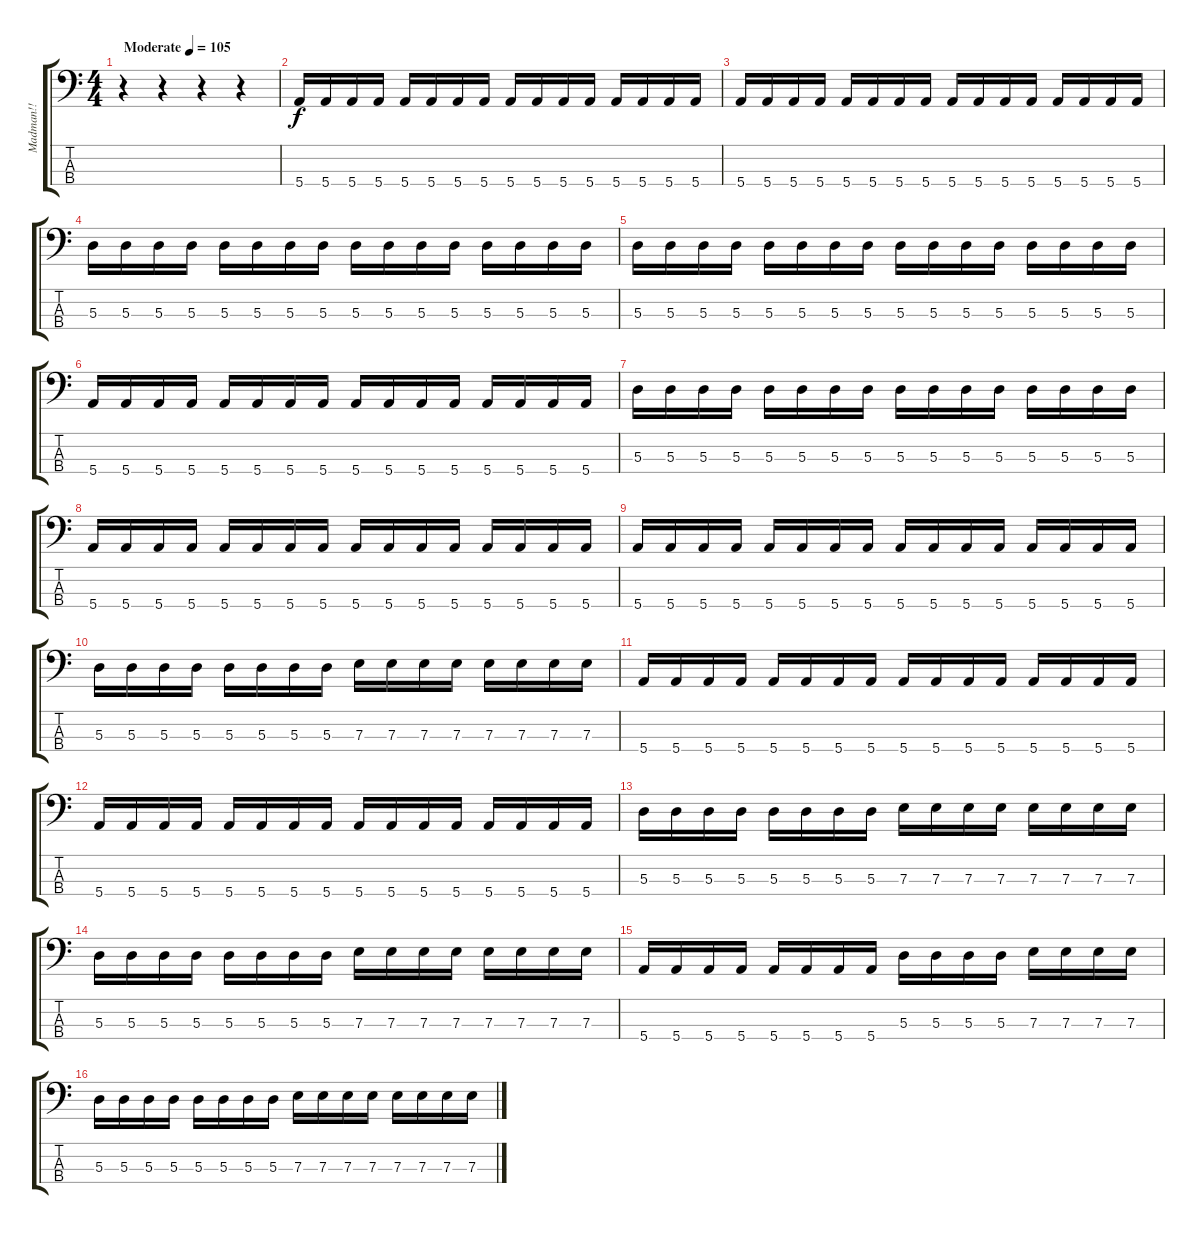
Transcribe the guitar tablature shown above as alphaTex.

\track ("Madman!!" "Madman!!") {instrument electricbasspick}
\staff {score tabs}
\tuning (G2 D2 A1 E1) {hide}
\ts (4 4)
\tempo (105 "Moderate")
\clef f4
\ks c
r.4{dy f instrument electricbasspick} r.4 r.4 r.4 |
5.4.16 5.4.16 5.4.16 5.4.16 5.4.16 5.4.16 5.4.16 5.4.16 5.4.16 5.4.16 5.4.16 5.4.16 5.4.16 5.4.16 5.4.16 5.4.16 |
5.4.16 5.4.16 5.4.16 5.4.16 5.4.16 5.4.16 5.4.16 5.4.16 5.4.16 5.4.16 5.4.16 5.4.16 5.4.16 5.4.16 5.4.16 5.4.16 |
5.3.16 5.3.16 5.3.16 5.3.16 5.3.16 5.3.16 5.3.16 5.3.16 5.3.16 5.3.16 5.3.16 5.3.16 5.3.16 5.3.16 5.3.16 5.3.16 |
5.3.16 5.3.16 5.3.16 5.3.16 5.3.16 5.3.16 5.3.16 5.3.16 5.3.16 5.3.16 5.3.16 5.3.16 5.3.16 5.3.16 5.3.16 5.3.16 |
5.4.16 5.4.16 5.4.16 5.4.16 5.4.16 5.4.16 5.4.16 5.4.16 5.4.16 5.4.16 5.4.16 5.4.16 5.4.16 5.4.16 5.4.16 5.4.16 |
5.3.16 5.3.16 5.3.16 5.3.16 5.3.16 5.3.16 5.3.16 5.3.16 5.3.16 5.3.16 5.3.16 5.3.16 5.3.16 5.3.16 5.3.16 5.3.16 |
5.4.16 5.4.16 5.4.16 5.4.16 5.4.16 5.4.16 5.4.16 5.4.16 5.4.16 5.4.16 5.4.16 5.4.16 5.4.16 5.4.16 5.4.16 5.4.16 |
5.4.16 5.4.16 5.4.16 5.4.16 5.4.16 5.4.16 5.4.16 5.4.16 5.4.16 5.4.16 5.4.16 5.4.16 5.4.16 5.4.16 5.4.16 5.4.16 |
5.3.16 5.3.16 5.3.16 5.3.16 5.3.16 5.3.16 5.3.16 5.3.16 7.3.16 7.3.16 7.3.16 7.3.16 7.3.16 7.3.16 7.3.16 7.3.16 |
5.4.16 5.4.16 5.4.16 5.4.16 5.4.16 5.4.16 5.4.16 5.4.16 5.4.16 5.4.16 5.4.16 5.4.16 5.4.16 5.4.16 5.4.16 5.4.16 |
5.4.16 5.4.16 5.4.16 5.4.16 5.4.16 5.4.16 5.4.16 5.4.16 5.4.16 5.4.16 5.4.16 5.4.16 5.4.16 5.4.16 5.4.16 5.4.16 |
5.3.16 5.3.16 5.3.16 5.3.16 5.3.16 5.3.16 5.3.16 5.3.16 7.3.16 7.3.16 7.3.16 7.3.16 7.3.16 7.3.16 7.3.16 7.3.16 |
5.3.16 5.3.16 5.3.16 5.3.16 5.3.16 5.3.16 5.3.16 5.3.16 7.3.16 7.3.16 7.3.16 7.3.16 7.3.16 7.3.16 7.3.16 7.3.16 |
5.4.16 5.4.16 5.4.16 5.4.16 5.4.16 5.4.16 5.4.16 5.4.16 5.3.16 5.3.16 5.3.16 5.3.16 7.3.16 7.3.16 7.3.16 7.3.16 |
5.3.16 5.3.16 5.3.16 5.3.16 5.3.16 5.3.16 5.3.16 5.3.16 7.3.16 7.3.16 7.3.16 7.3.16 7.3.16 7.3.16 7.3.16 7.3.16
